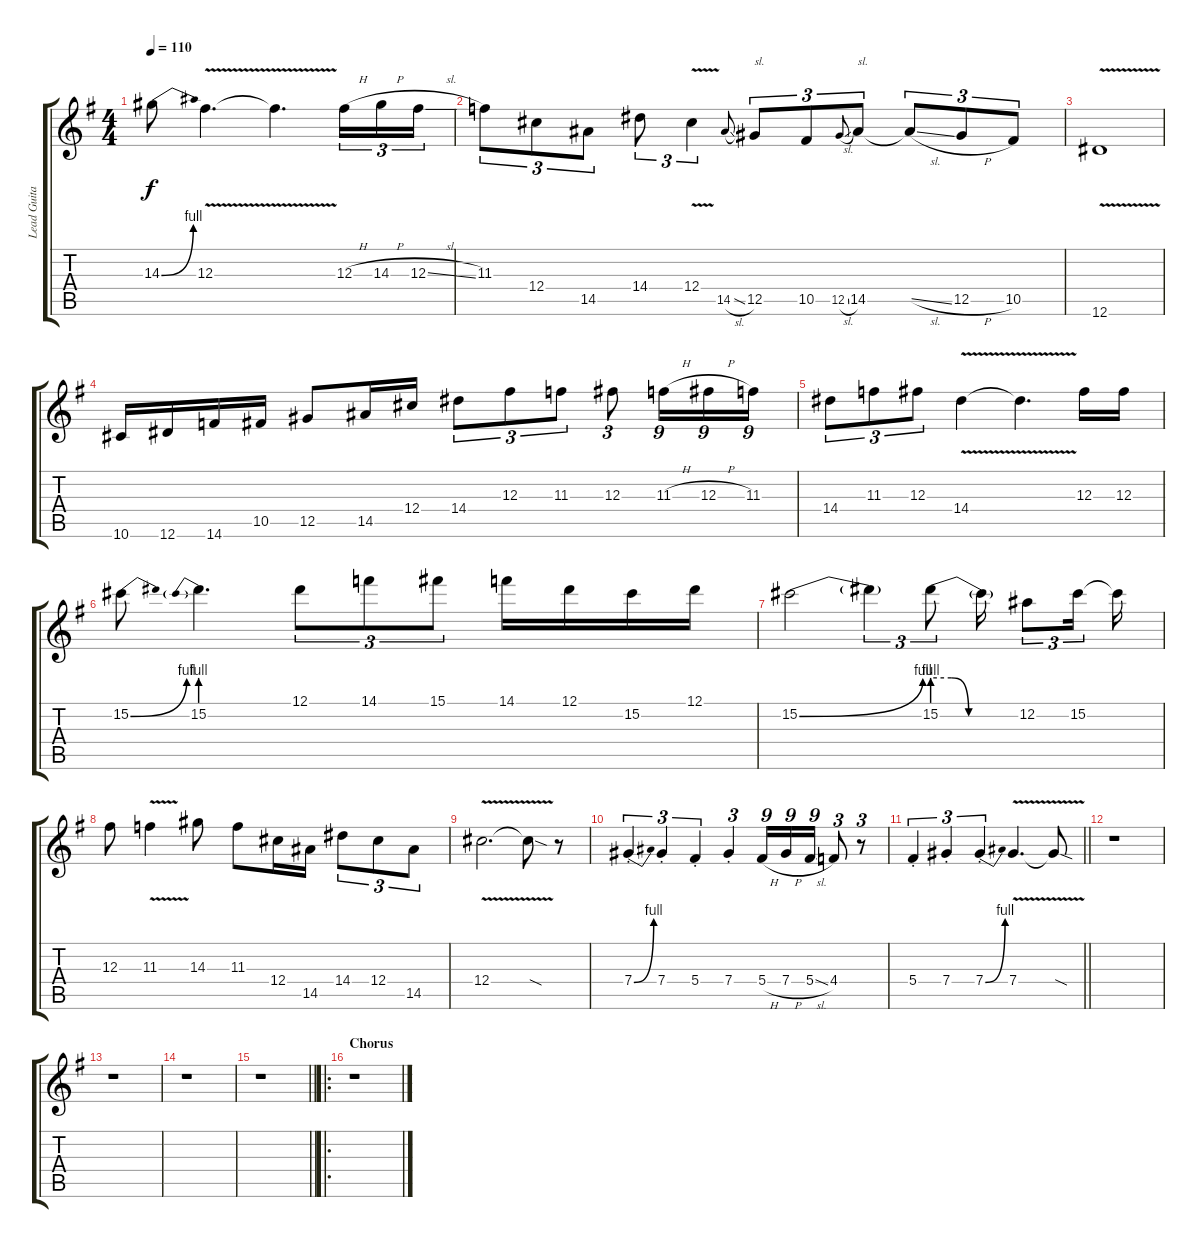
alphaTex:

\track ("Lead Guitar" "Lead Guita") {instrument distortionguitar}
\staff {score tabs}
\tuning (Eb4 Bb3 Gb3 Db3 Ab2 Eb2) {hide}
\ts (4 4)
\tempo 110
\clef g2
\ks eminor
14.3{be (bend 0 0 60 4)}.8{dy f} 12.3{v}.4{d} 12.3{t}.4{d} 12.3{h}.16{tu (3 2)} 14.3{h}.16{tu (3 2)} 12.3{sl}.16{tu (3 2)} |
11.3.8{tu (3 2)} 12.4.8{tu (3 2)} 14.5.8{tu (3 2)} 14.4.8{tu (3 2)} 12.4{v}.4{tu (3 2)} 14.5{sl}.8{gr onbeat} 12.5.8{tu (3 2) txt "sl."} 10.5.8{tu (3 2)} 12.5{sl}.8{gr onbeat} 14.5.8{tu (3 2) txt "sl."} 14.5{sl t}.8{tu (3 2)} 12.5{h}.8{tu (3 2)} 10.5.8{tu (3 2)} |
12.6{v}.1 |
10.6.16 12.6.16 14.6.16 10.5.16 12.5.8 14.5.16 12.4.16 14.4.8{tu (3 2)} 12.3.8{tu (3 2)} 11.3.8{tu (3 2)} 12.3.8{tu (3 2)} 11.3{h}.16{tu (9 8)} 12.3{h}.16{tu (9 8)} 11.3.16{tu (9 8)} |
14.4.8{tu (3 2)} 11.3.8{tu (3 2)} 12.3.8{tu (3 2)} 14.4{v}.4 14.4{t}.4{d} 12.3.16 12.3.16 |
15.2{be (bend 0 0 60 4)}.8 15.2{be (prebend 0 4 60 4)}.4{d} 12.1.8{tu (3 2)} 14.1.8{tu (3 2)} 15.1.8{tu (3 2)} 14.1.16 12.1.16 15.2.16 12.1.16 |
15.2{be (bend 0 0 60 4)}.2 15.2{t}.4{tu (3 2)} 15.2{be (custom 0 4 13 4 25 0 60 0)}.8{tu (3 2)} 15.2{t}.16 12.2.8{tu (3 2)} 15.2.16{tu (3 2)} 15.2{t}.16 |
12.3.8 11.3{v}.4 14.3.8 11.3.8 12.4.16 14.5.16 14.4.8{tu (3 2)} 12.4.8{tu (3 2)} 14.5.8{tu (3 2)} |
12.4{v}.2{d} 12.4{sod t}.8 r.8 |
7.4{be (bend 0 0 60 4) st}.4{tu (3 2)} 7.4{st}.4{tu (3 2)} 5.4{st}.4{tu (3 2)} 7.4{st}.4{tu (3 2)} 5.4{h}.16{tu (9 8)} 7.4{h}.16{tu (9 8) beam merge} 5.4{sl}.16{tu (9 8)} 4.4.8{tu (3 2)} r.8{tu (3 2)} |
\barLineRight lightlight
5.4{st}.4{tu (3 2)} 7.4{st}.4{tu (3 2)} 7.4{be (bend 0 0 60 4) st}.4{tu (3 2)} 7.4{v}.4{d} 7.4{sod t}.8 |
\section ("" "")
r.1 |
r.1 |
r.1 |
\barLineRight lightlight
r.1 |
\ro
\section ("" "Chorus")
r.1
